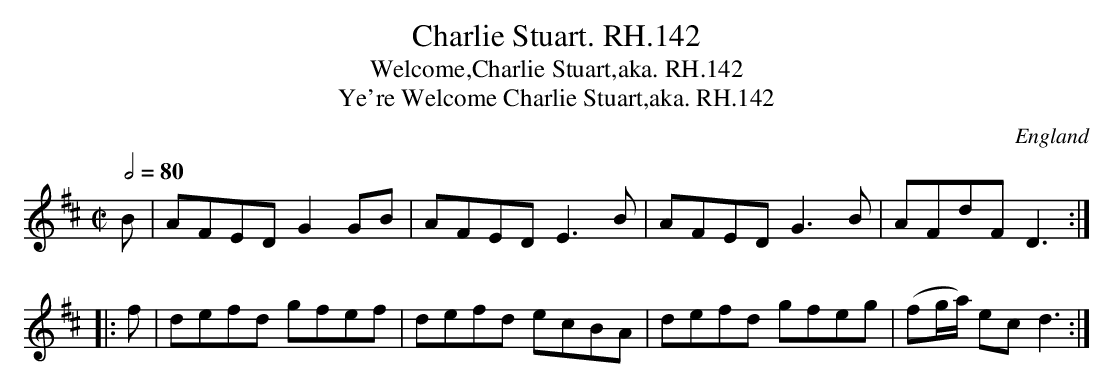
X:1
T:Charlie Stuart. RH.142
T:Welcome,Charlie Stuart,aka. RH.142
T:Ye're Welcome Charlie Stuart,aka. RH.142
L:1/8
M:C|
O:England
Q:1/2=80
K:D
B|AFEDG2GB|AFEDE3B|\
AFEDG3B|AFdFD3:|!
|:f|defd gfef|defd ecBA|\
defd gfeg|(fg/a/) ecd3:|
